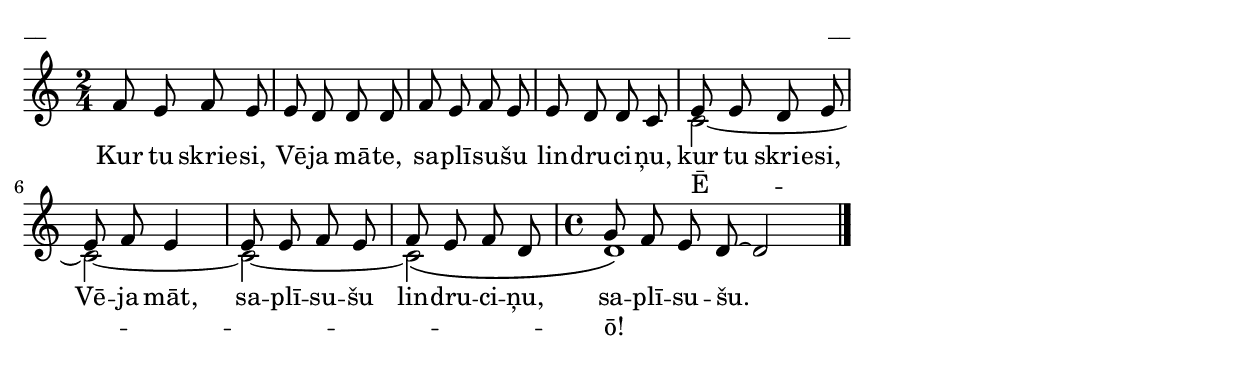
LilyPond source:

\version "2.13.18"
\paper {
line-width = 14\cm
left-margin = 0.4\cm
between-system-padding = 0.1\cm
between-system-space = 0.1\cm
}
% AALapas,
%Kur tu skriesi, Vēja māte
\layout {
indent = #0
ragged-last = ##f
}


voiceA = \relative c' {
\clef "treble"
\key c \major
\time 2/4
f8 e f e |
e8 d d d |
f8 e f e |
e8 d d c |
e8 e d e |
e8 f e4 |
e8 e f e |
f8 e f d |
\time 4/4 
g8 f e d~ d2 |
\bar"|."
}


voiceB = \relative c' {
\clef "treble"
\key c \major
\time 2/4
s2 | s2 | s2 | s2 | c2~ |c2~ |c2~ |c2\( |
\time 4/4
 d1\)  |
\bar "|."
}

lyricA = \lyricmode {
Kur tu skrie -- si, Vē -- ja mā -- te, sa -- plī -- su -- šu lin -- dru -- ci -- ņu,
kur tu skrie -- si, Vē -- ja māt, sa -- plī -- su -- šu lin -- dru -- ci -- ņu, sa -- plī -- su -- šu.

}

lyricB = \lyricmode {
Ē -- ō!
}


fullScore = <<
\new Staff {
<<
\new Voice = "voiceA" { \voiceOne \autoBeamOff \voiceA }
\lyricsto "voiceA" \new Lyrics \lyricA
\new Voice = "voiceB" { \voiceTwo \autoBeamOff \voiceB }
\lyricsto "voiceB" \new Lyrics \lyricB
>>
}
>>


\score {
\fullScore
\header { piece = "__" opus = "__" }
}
\markup { \with-color #(x11-color 'white) \sans \smaller "__" }
\score {
\unfoldRepeats
\fullScore
\midi {
\context { \Staff \remove "Staff_performer" }
\context { \Voice \consists "Staff_performer" }
}
}

